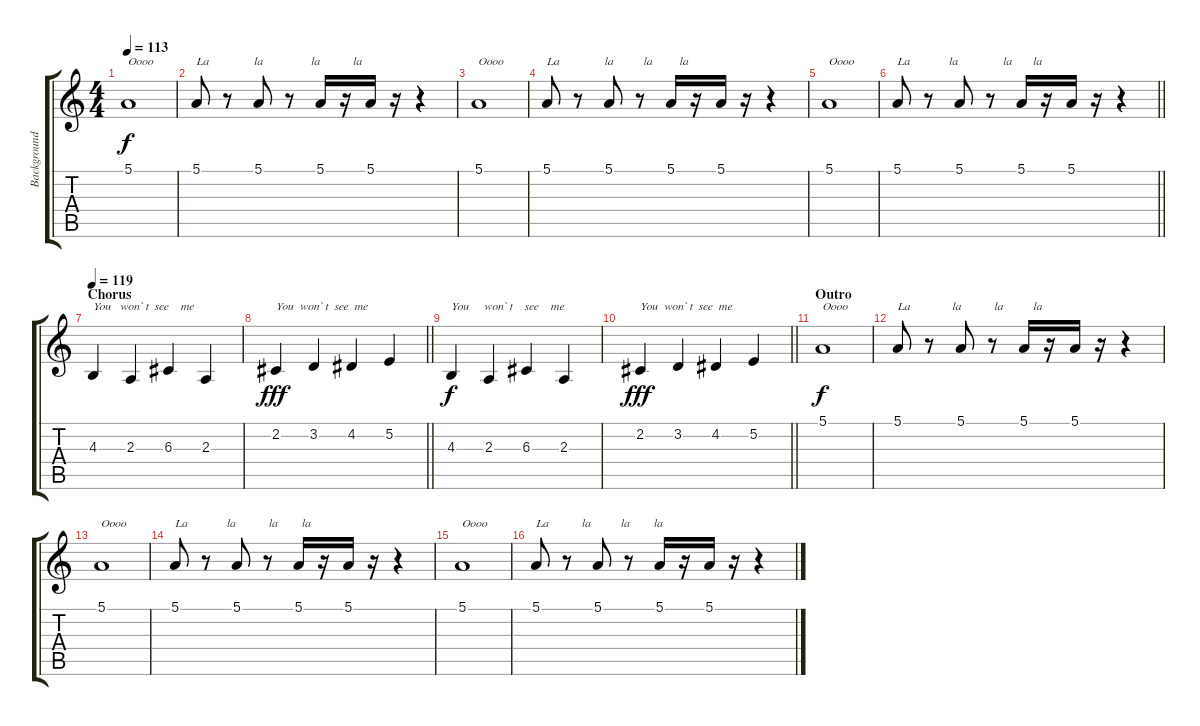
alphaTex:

\track ("Background Vocals (John Lennon)" "Background") {instrument altosax}
\staff {score tabs}
\tuning (E4 B3 G3 D3 A2 E2) {hide}
\ts (4 4)
\tempo 113
\clef g2
\ks c
5.1.1{txt "Oooo" dy f} |
5.1.8{txt "La               la                la           la"} r.8 5.1.8 r.8 5.1.16 r.16 5.1.16 r.16 r.4 |
5.1.1{txt "Oooo"} |
5.1.8{txt "La               la          la         la"} r.8 5.1.8 r.8 5.1.16 r.16 5.1.16 r.16 r.4 |
5.1.1{txt "Oooo"} |
\barLineRight lightlight
5.1.8{txt "La             la               la       la"} r.8 5.1.8 r.8 5.1.16 r.16 5.1.16 r.16 r.4 |
\section ("" "Chorus")
\tempo 119
4.3.4{txt "You   won` t  see    me"} 2.3.4 6.3.4 2.3.4 |
\barLineRight lightlight
2.2.4{txt "You  won` t  see  me" dy fff} 3.2.4 4.2.4 5.2.4 |
4.3.4{txt "You     won` t    see    me" dy f} 2.3.4 6.3.4 2.3.4 |
\barLineRight lightlight
2.2.4{txt "You  won` t  see  me" dy fff} 3.2.4 4.2.4 5.2.4 |
\section ("" "Outro")
5.1.1{txt "Oooo" dy f} |
5.1.8{txt "La              la           la          la"} r.8 5.1.8 r.8 5.1.16 r.16 5.1.16 r.16 r.4 |
5.1.1{txt "Oooo"} |
5.1.8{txt "La             la           la        la"} r.8 5.1.8 r.8 5.1.16 r.16 5.1.16 r.16 r.4 |
5.1.1{txt "Oooo"} |
5.1.8{txt "La           la          la        la"} r.8 5.1.8 r.8 5.1.16 r.16 5.1.16 r.16 r.4
